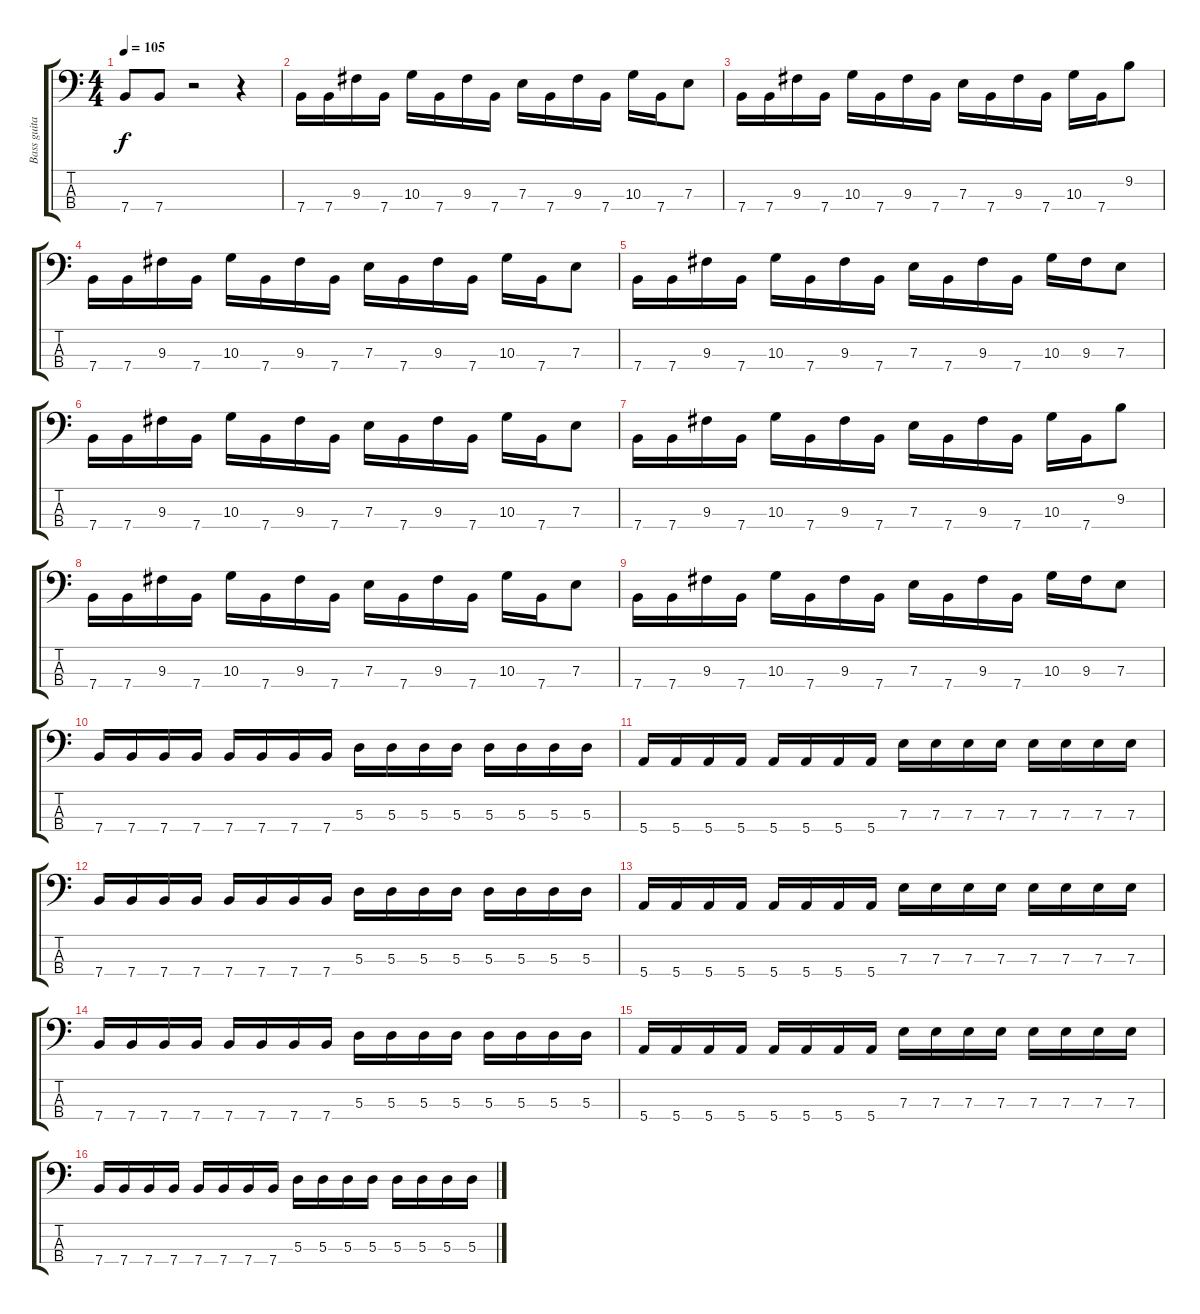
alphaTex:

\track ("Bass guitar" "Bass guita") {instrument electricbassfinger}
\staff {score tabs}
\tuning (G2 D2 A1 E1) {hide}
\ts (4 4)
\tempo 105
\clef f4
\ks c
7.4.8{dy f} 7.4.8 r.2 r.4 |
7.4.16 7.4.16 9.3.16 7.4.16 10.3.16 7.4.16 9.3.16 7.4.16 7.3.16 7.4.16 9.3.16 7.4.16 10.3.16 7.4.16 7.3.8 |
7.4.16 7.4.16 9.3.16 7.4.16 10.3.16 7.4.16 9.3.16 7.4.16 7.3.16 7.4.16 9.3.16 7.4.16 10.3.16 7.4.16 9.2.8 |
7.4.16 7.4.16 9.3.16 7.4.16 10.3.16 7.4.16 9.3.16 7.4.16 7.3.16 7.4.16 9.3.16 7.4.16 10.3.16 7.4.16 7.3.8 |
7.4.16 7.4.16 9.3.16 7.4.16 10.3.16 7.4.16 9.3.16 7.4.16 7.3.16 7.4.16 9.3.16 7.4.16 10.3.16 9.3.16 7.3.8 |
7.4.16 7.4.16 9.3.16 7.4.16 10.3.16 7.4.16 9.3.16 7.4.16 7.3.16 7.4.16 9.3.16 7.4.16 10.3.16 7.4.16 7.3.8 |
7.4.16 7.4.16 9.3.16 7.4.16 10.3.16 7.4.16 9.3.16 7.4.16 7.3.16 7.4.16 9.3.16 7.4.16 10.3.16 7.4.16 9.2.8 |
7.4.16 7.4.16 9.3.16 7.4.16 10.3.16 7.4.16 9.3.16 7.4.16 7.3.16 7.4.16 9.3.16 7.4.16 10.3.16 7.4.16 7.3.8 |
7.4.16 7.4.16 9.3.16 7.4.16 10.3.16 7.4.16 9.3.16 7.4.16 7.3.16 7.4.16 9.3.16 7.4.16 10.3.16 9.3.16 7.3.8 |
7.4.16 7.4.16 7.4.16 7.4.16 7.4.16 7.4.16 7.4.16 7.4.16 5.3.16 5.3.16 5.3.16 5.3.16 5.3.16 5.3.16 5.3.16 5.3.16 |
5.4.16 5.4.16 5.4.16 5.4.16 5.4.16 5.4.16 5.4.16 5.4.16 7.3.16 7.3.16 7.3.16 7.3.16 7.3.16 7.3.16 7.3.16 7.3.16 |
7.4.16 7.4.16 7.4.16 7.4.16 7.4.16 7.4.16 7.4.16 7.4.16 5.3.16 5.3.16 5.3.16 5.3.16 5.3.16 5.3.16 5.3.16 5.3.16 |
5.4.16 5.4.16 5.4.16 5.4.16 5.4.16 5.4.16 5.4.16 5.4.16 7.3.16 7.3.16 7.3.16 7.3.16 7.3.16 7.3.16 7.3.16 7.3.16 |
7.4.16 7.4.16 7.4.16 7.4.16 7.4.16 7.4.16 7.4.16 7.4.16 5.3.16 5.3.16 5.3.16 5.3.16 5.3.16 5.3.16 5.3.16 5.3.16 |
5.4.16 5.4.16 5.4.16 5.4.16 5.4.16 5.4.16 5.4.16 5.4.16 7.3.16 7.3.16 7.3.16 7.3.16 7.3.16 7.3.16 7.3.16 7.3.16 |
7.4.16 7.4.16 7.4.16 7.4.16 7.4.16 7.4.16 7.4.16 7.4.16 5.3.16 5.3.16 5.3.16 5.3.16 5.3.16 5.3.16 5.3.16 5.3.16
